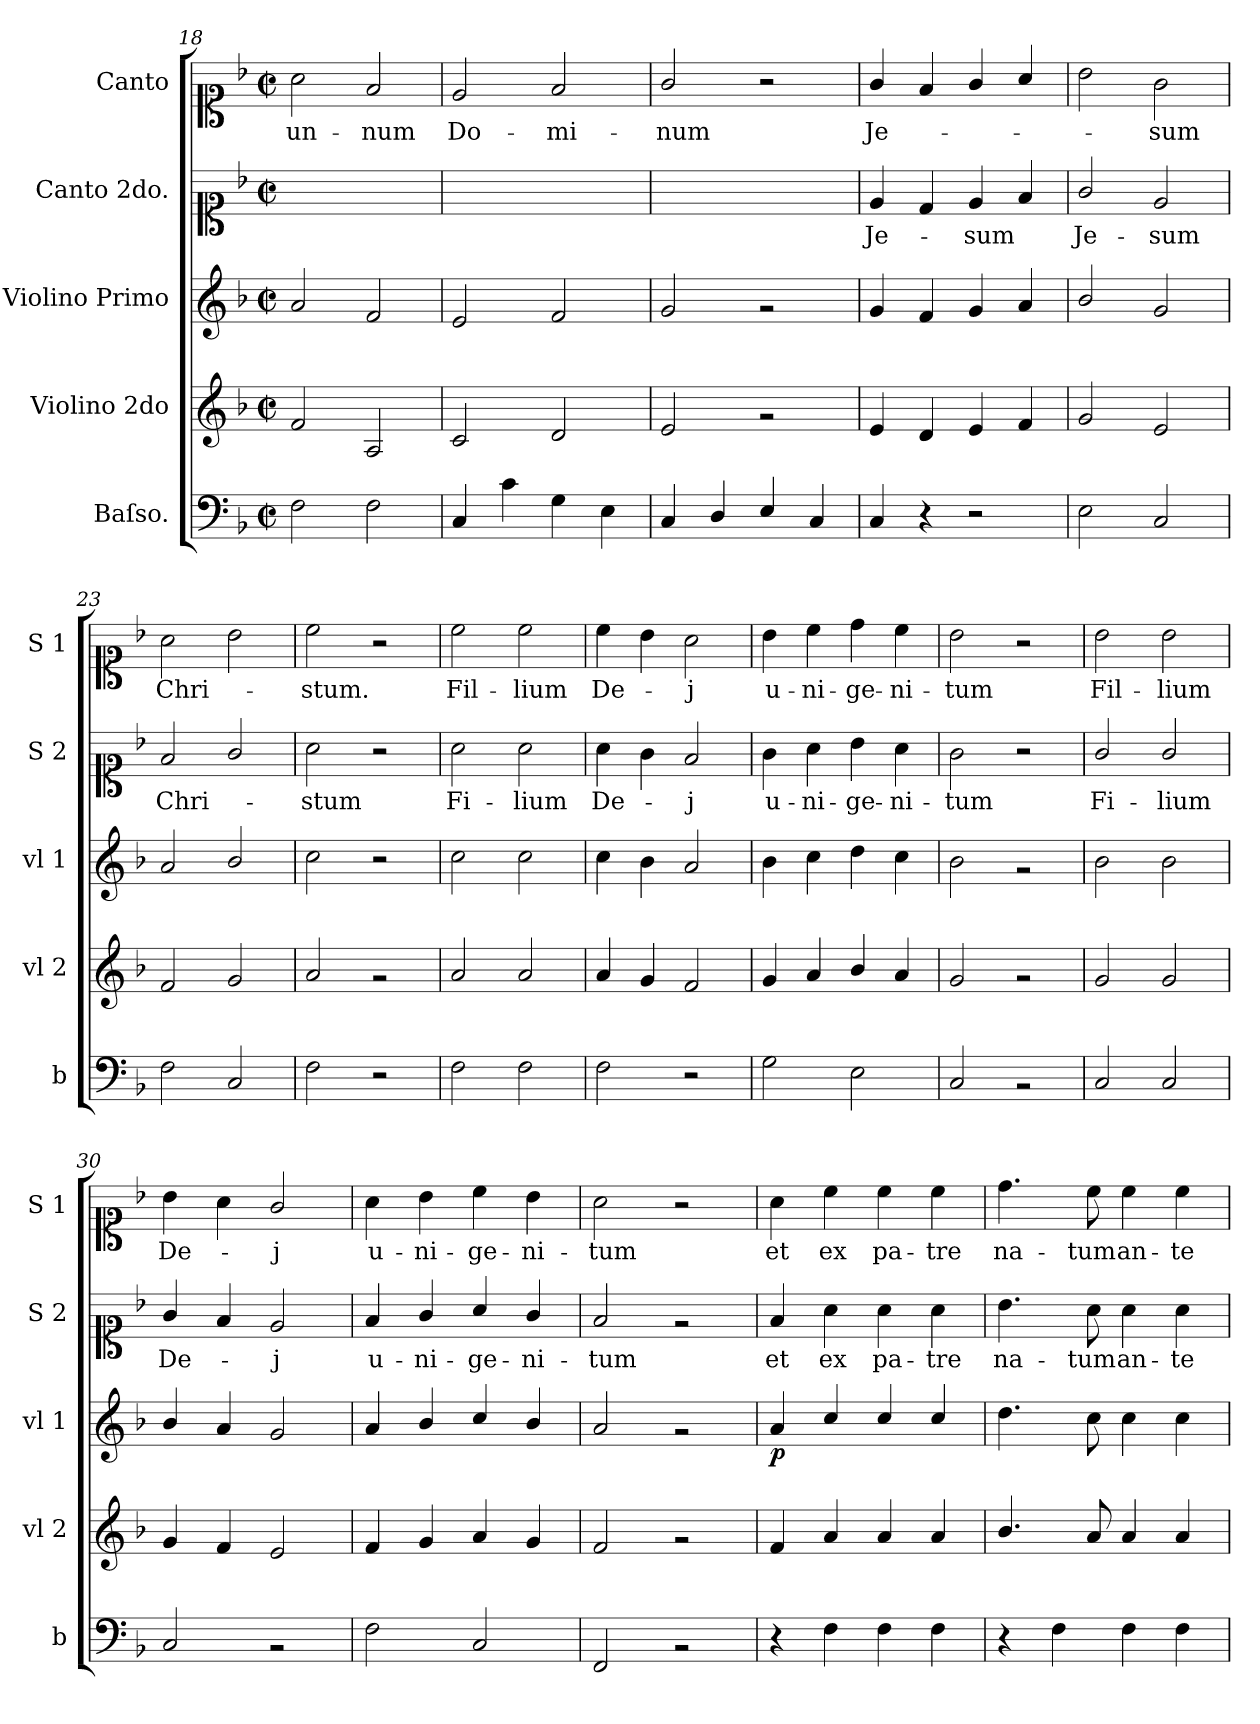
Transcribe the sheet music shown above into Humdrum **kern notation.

**kern	**kern	**kern	**dynam	**kern	**text	**kern	**text
*part5	*part4	*part3	*part3	*part2	*part2	*part1	*part1
*staff5	*staff4	*staff3	*staff3	*staff2	*staff2	*staff1	*staff1
*I"Baſso.	*I"Violino 2do	*I"Violino Primo	*	*I"Canto 2do.	*	*I"Canto	*
*I'b	*I'vl 2	*I'vl 1	*	*I'S 2	*	*I'S 1	*
*clefF4	*clefG2	*clefG2	*	*clefC1	*	*clefC1	*
*k[b-]	*k[b-]	*k[b-]	*	*k[b-]	*	*k[b-]	*
*F:	*F:	*F:	*	*F:	*	*F:	*
*M2/2	*M2/2	*M2/2	*	*M2/2	*	*M2/2	*
*met(c|)	*met(c|)	*met(c|)	*	*met(c|)	*	*met(c|)	*
=18	=18	=18	=18	=18	=18	=18	=18
2F\	2f/	2a/	.	1ryy	.	2a\	un-
2F\	2A/	2f/	.	.	.	2f/	-num
=19	=19	=19	=19	=19	=19	=19	=19
4C/	2c/	2e/	.	1ryy	.	2e/	Do-
4c\	.	.	.	.	.	.	.
4G\	2d/	2f/	.	.	.	2f/	-mi-
4E\	.	.	.	.	.	.	.
=20	=20	=20	=20	=20	=20	=20	=20
4C/	2e/	2g/	.	1ryy	.	2g/	-num
4D/	.	.	.	.	.	.	.
4E/	2rg	2rg	.	.	.	2r	.
4C/	.	.	.	.	.	.	.
=21	=21	=21	=21	=21	=21	=21	=21
4C/	4e/	4g/	.	4e/	Je-	4g/	Je-
4r	4d/	4f/	.	4d/	.	4f/	.
2r	4e/	4g/	.	4e/	-sum	4g/	.
.	4f/	4a/	.	4f/	.	4a/	.
=22	=22	=22	=22	=22	=22	=22	=22
!	!	!	!	!	!LO:LY:i	!	!
2E\	2g/	2b-/	.	2g/	Je-	2b-\	.
!	!	!	!	!	!LO:LY:i	!	!
2C/	2e/	2g/	.	2e/	-sum	2g\	-sum
=23	=23	=23	=23	=23	=23	=23	=23
2F\	2f/	2a/	.	2f/	Chri-	2a\	Chri-
2C/	2g/	2b-/	.	2g/	.	2b-\	.
=24	=24	=24	=24	=24	=24	=24	=24
2F\	2a/	2cc\	.	2a\	-stum	2cc\	-stum.
2r	2rg	2r	.	2r	.	2r	.
=25	=25	=25	=25	=25	=25	=25	=25
2F\	2a/	2cc\	.	2a\	Fi-	2cc\	Fil-
2F\	2a/	2cc\	.	2a\	-lium	2cc\	-lium
=26	=26	=26	=26	=26	=26	=26	=26
2F\	4a/	4cc\	.	4a\	De-	4cc\	De-
.	4g/	4b-\	.	4g\	.	4b-\	.
2r	2f/	2a/	.	2f/	-j	2a\	-j
=27	=27	=27	=27	=27	=27	=27	=27
2G\	4g/	4b-\	.	4g\	u-	4b-\	u-
.	4a/	4cc\	.	4a\	-ni-	4cc\	-ni-
2E\	4b-/	4dd\	.	4b-\	-ge-	4dd\	-ge-
.	4a/	4cc\	.	4a\	-ni-	4cc\	-ni-
=28	=28	=28	=28	=28	=28	=28	=28
2C/	2g/	2b-\	.	2g\	-tum	2b-\	-tum
2rBB	2rg	2rg	.	2r	.	2r	.
=29	=29	=29	=29	=29	=29	=29	=29
2C/	2g/	2b-\	.	2g/	Fi-	2b-\	Fil-
2C/	2g/	2b-\	.	2g/	-lium	2b-\	-lium
=30	=30	=30	=30	=30	=30	=30	=30
2C/	4g/	4b-/	.	4g/	De-	4b-\	De-
.	4f/	4a/	.	4f/	.	4a\	.
2rBB	2e/	2g/	.	2e/	-j	2g/	-j
=31	=31	=31	=31	=31	=31	=31	=31
2F\	4f/	4a/	.	4f/	u-	4a\	u-
.	4g/	4b-/	.	4g/	-ni-	4b-\	-ni-
2C/	4a/	4cc/	.	4a/	-ge-	4cc\	-ge-
.	4g/	4b-/	.	4g/	-ni-	4b-\	-ni-
=32	=32	=32	=32	=32	=32	=32	=32
2FF/	2f/	2a/	.	2f/	-tum	2a\	-tum
2rBB	2rg	2rg	.	2re	.	2r	.
=33	=33	=33	=33	=33	=33	=33	=33
!	!	!	!LO:DY:b	!	!	!	!
4r	4f/	4a/	p.	4f/	et	4a\	et
4F\	4a/	4cc/	.	4a\	ex	4cc\	ex
4F\	4a/	4cc/	.	4a\	pa-	4cc\	pa-
4F\	4a/	4cc/	.	4a\	-tre	4cc\	-tre
=34	=34	=34	=34	=34	=34	=34	=34
4r	4.b-/	4.dd\	.	4.b-\	na-	4.dd\	na-
4F\	.	.	.	.	.	.	.
.	8a/	8cc\	.	8a\	-tum	8cc\	-tum
4F\	4a/	4cc\	.	4a\	an-	4cc\	an-
4F\	4a/	4cc\	.	4a\	-te	4cc\	-te
=	=	=	=	=	=	=	=
*-	*-	*-	*-	*-	*-	*-	*-
